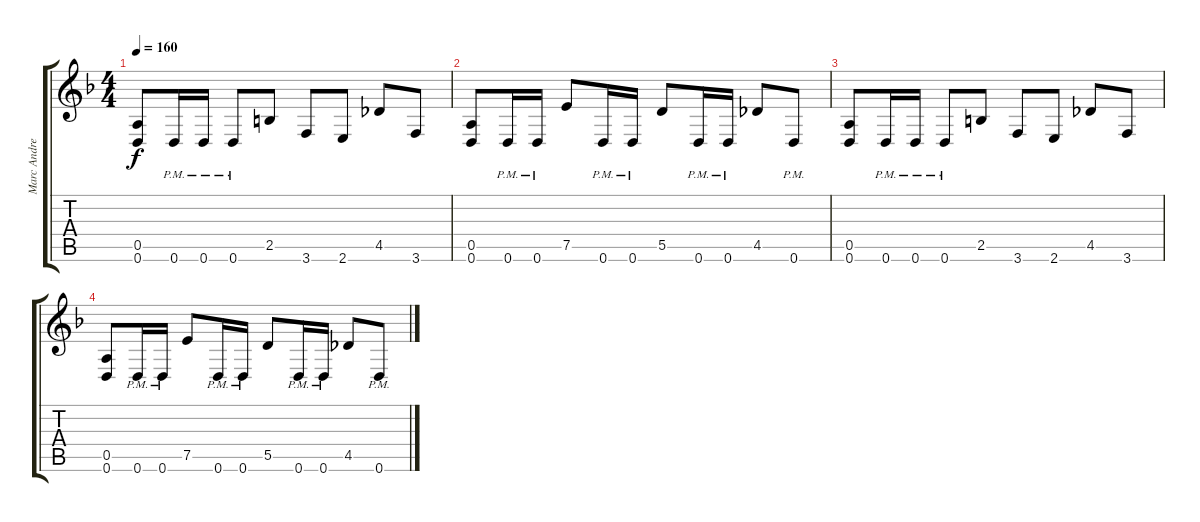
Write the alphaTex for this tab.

\track ("Marc Andre Jolin" "Marc Andre") {instrument distortionguitar}
\staff {score tabs}
\tuning (E4 B3 G3 D3 A2 D2) {hide}
\ts (4 4)
\tempo 160
\clef g2
\ks dminor
(0.5 0.6).8{dy f} 0.6{pm}.16 0.6{pm}.16 0.6{pm}.8 2.5.8 3.6.8 2.6.8 4.5.8 3.6.8 |
(0.5 0.6).8 0.6{pm}.16 0.6{pm}.16 7.5.8 0.6{pm}.16 0.6{pm}.16 5.5.8 0.6{pm}.16 0.6{pm}.16 4.5.8 0.6{pm}.8 |
(0.5 0.6).8 0.6{pm}.16 0.6{pm}.16 0.6{pm}.8 2.5.8 3.6.8 2.6.8 4.5.8 3.6.8 |
(0.5 0.6).8 0.6{pm}.16 0.6{pm}.16 7.5.8 0.6{pm}.16 0.6{pm}.16 5.5.8 0.6{pm}.16 0.6{pm}.16 4.5.8 0.6{pm}.8
